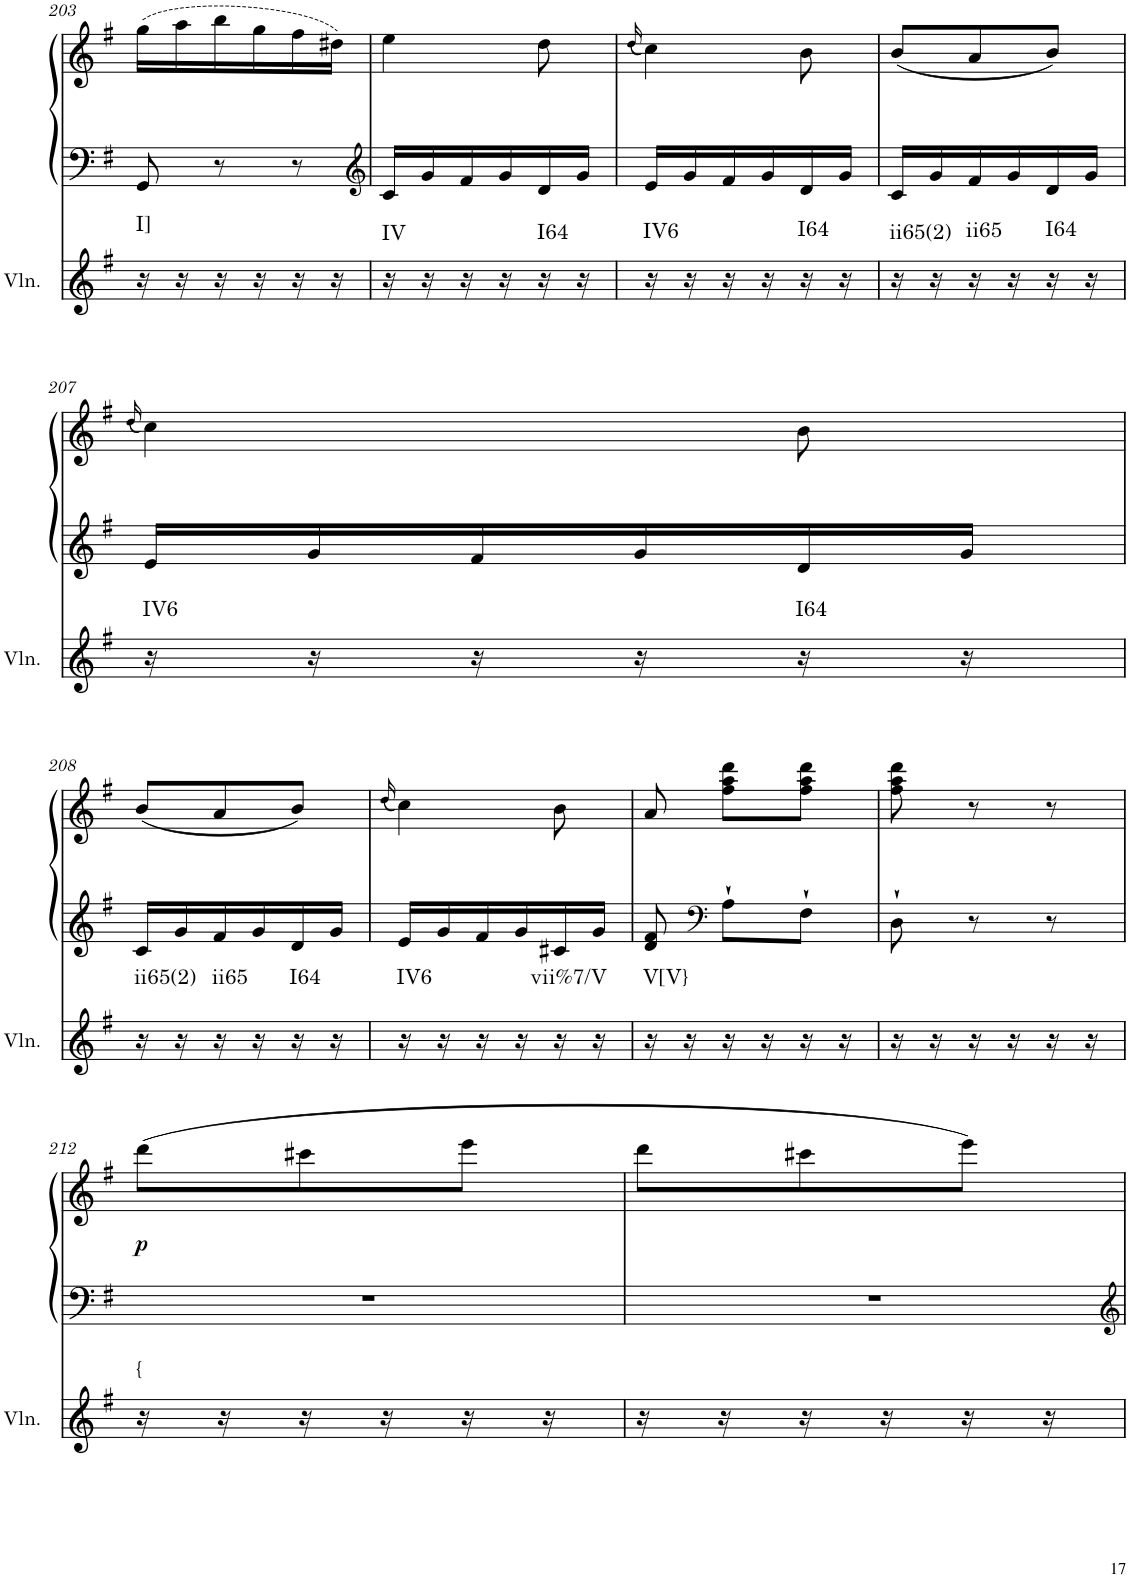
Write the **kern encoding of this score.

**kern	**harte	**kern	**kern	**dynam
*part2	*part2	*part1	*part1	*part1
*staff3	*	*staff2	*staff1	*staff1/2
*I"Violin	*	*I"Klavier linke Hand	*	*
*I'Vln.	*	*	*	*
!!LO:PB:g=z
*clefG2	*	*clefF4	*clefG2	*
*k[f#]	*	*k[f#]	*k[f#]	*
*M3/8	*	*M3/8	*M3/8	*
=203	=203	=203	=203	=203
!	!LO:H:kt=I]	!	!	!
16r	N	8GG/	(16gg\LL	.
16r	.	.	16aa\	.
16r	.	8r	16bb\	.
16r	.	.	16gg\	.
16r	.	8r	16ff#\	.
16r	.	.	16dd#X\JJ)	.
=204	=204	=204	=204	=204
*	*	*clefG2	*	*
!	!LO:H:kt=IV	!	!	!
16r	N	16c/LL	4ee\	.
16r	.	16g/	.	.
16r	.	16f#/	.	.
16r	.	16g/	.	.
!	!LO:H:kt=I64	!	!	!
16r	N	16d/	8dd\	.
16r	.	16g/JJ	.	.
=205	=205	=205	=205	=205
.	.	.	(16qdd/	.
!	!LO:H:kt=IV6	!	!	!
16r	N	16e/LL	4cc\)	.
16r	.	16g/	.	.
16r	.	16f#/	.	.
16r	.	16g/	.	.
!	!LO:H:kt=I64	!	!	!
16r	N	16d/	8b\	.
16r	.	16g/JJ	.	.
=206	=206	=206	=206	=206
!	!LO:H:kt=ii65(2)	!	!	!
16r	N	16c/LL	(8b/L	.
16r	.	16g/	.	.
!	!LO:H:kt=ii65	!	!	!
16r	N	16f#/	8a/	.
16r	.	16g/	.	.
!	!LO:H:kt=I64	!	!	!
16r	N	16d/	8b/J)	.
16r	.	16g/JJ	.	.
!!LO:LB:g=z
=207	=207	=207	=207	=207
.	.	.	(16qdd/	.
!	!LO:H:kt=IV6	!	!	!
16r	N	16e/LL	4cc\)	.
16r	.	16g/	.	.
16r	.	16f#/	.	.
16r	.	16g/	.	.
!	!LO:H:kt=I64	!	!	!
16r	N	16d/	8b\	.
16r	.	16g/JJ	.	.
!!LO:LB:g=z
=208	=208	=208	=208	=208
!	!LO:H:kt=ii65(2)	!	!	!
16r	N	16c/LL	(8b/L	.
16r	.	16g/	.	.
!	!LO:H:kt=ii65	!	!	!
16r	N	16f#/	8a/	.
16r	.	16g/	.	.
!	!LO:H:kt=I64	!	!	!
16r	N	16d/	8b/J)	.
16r	.	16g/JJ	.	.
=209	=209	=209	=209	=209
.	.	.	(16qdd/	.
!	!LO:H:kt=IV6	!	!	!
16r	N	16e/LL	4cc\)	.
16r	.	16g/	.	.
16r	.	16f#/	.	.
16r	.	16g/	.	.
!	!LO:H:kt=vii%7/V	!	!	!
16r	N	16c#X/	8b\	.
16r	.	16g/JJ	.	.
=210	=210	=210	=210	=210
!	!LO:H:kt=V[V}	!	!	!
16r	N	8d/ 8f#/	8a/	.
16r	.	.	.	.
*	*	*clefF4	*	*
16r	.	8A`\L	8ff#\ 8aa\ 8ddd\L	.
16r	.	.	.	.
16r	.	8F#`\J	8ff#\ 8aa\ 8ddd\J	.
16r	.	.	.	.
=211	=211	=211	=211	=211
16r	.	8D`\	8ff#\ 8aa\ 8ddd\	.
16r	.	.	.	.
16r	.	8r	8r	.
16r	.	.	.	.
16r	.	8r	8r	.
16r	.	.	.	.
!!LO:LB:g=z
=212	=212	=212	=212	=212
!	!LO:H:kt={	!	!	!LO:DY:b
16r	N	4.r	(8ddd\L	p
16r	.	.	.	.
16r	.	.	8ccc#X\	.
16r	.	.	.	.
16r	.	.	8eee\J	.
16r	.	.	.	.
=213	=213	=213	=213	=213
16r	.	4.r	8ddd\L	.
16r	.	.	.	.
16r	.	.	8ccc#X\	.
16r	.	.	.	.
16r	.	.	8eee\J)	.
16r	.	.	.	.
=	=	=	=	=
*-	*-	*-	*-	*-
